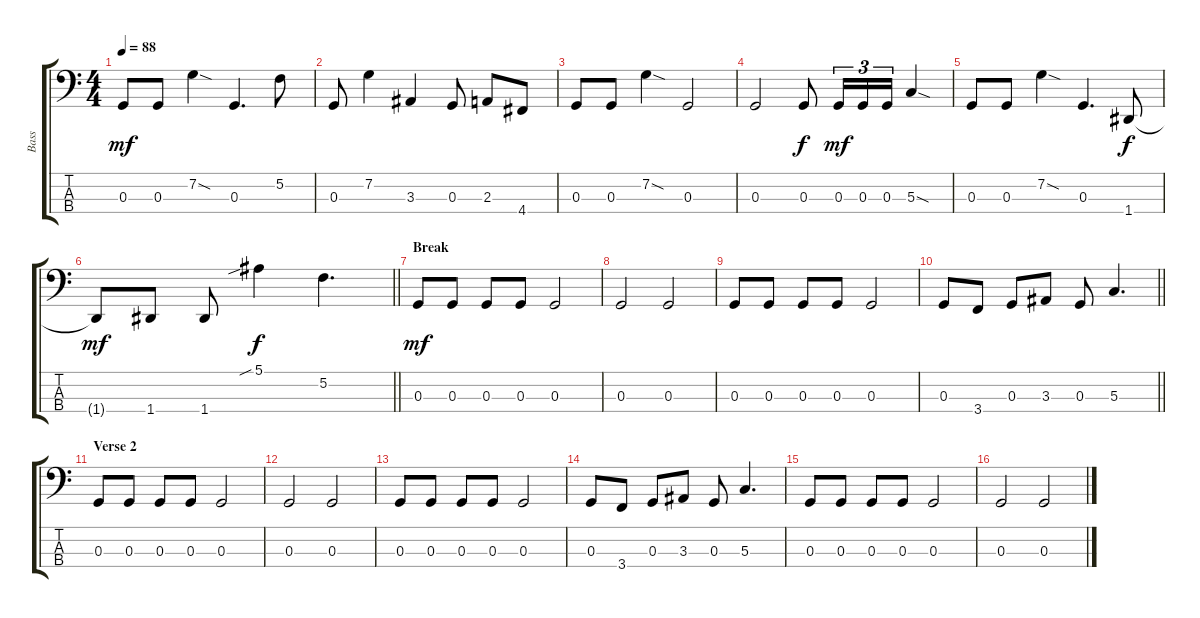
\track ("Bass" "Bass") {instrument electricbassfinger}
\staff {score tabs}
\tuning (F2 C2 G1 D1) {hide}
\ts (4 4)
\tempo 88
\clef f4
\ks c
0.3.8{dy mf} 0.3.8 7.2{sod}.4 0.3.4{d} 5.2.8 |
0.3.8 7.2.4 3.3.4 0.3.8 2.3.8 4.4.8 |
0.3.8 0.3.8 7.2{sod}.4 0.3.2 |
0.3.2 0.3.8{dy f} 0.3.16{tu (3 2) dy mf} 0.3.16{tu (3 2)} 0.3.16{tu (3 2)} 5.3{sod}.4 |
0.3.8 0.3.8 7.2{sod}.4 0.3.4{d} 1.4.8{dy f} |
\barLineRight lightlight
1.4{t}.8{dy mf} 1.4.8 1.4.8 5.1{sib}.4{dy f} 5.2.4{d} |
\section ("" "Break")
0.3.8{dy mf} 0.3.8 0.3.8 0.3.8 0.3.2 |
0.3.2 0.3.2 |
0.3.8 0.3.8 0.3.8 0.3.8 0.3.2 |
\barLineRight lightlight
0.3.8 3.4.8 0.3.8 3.3.8 0.3.8 5.3.4{d} |
\section ("" "Verse 2")
0.3.8 0.3.8 0.3.8 0.3.8 0.3.2 |
0.3.2 0.3.2 |
0.3.8 0.3.8 0.3.8 0.3.8 0.3.2 |
0.3.8 3.4.8 0.3.8 3.3.8 0.3.8 5.3.4{d} |
0.3.8 0.3.8 0.3.8 0.3.8 0.3.2 |
0.3.2 0.3.2
